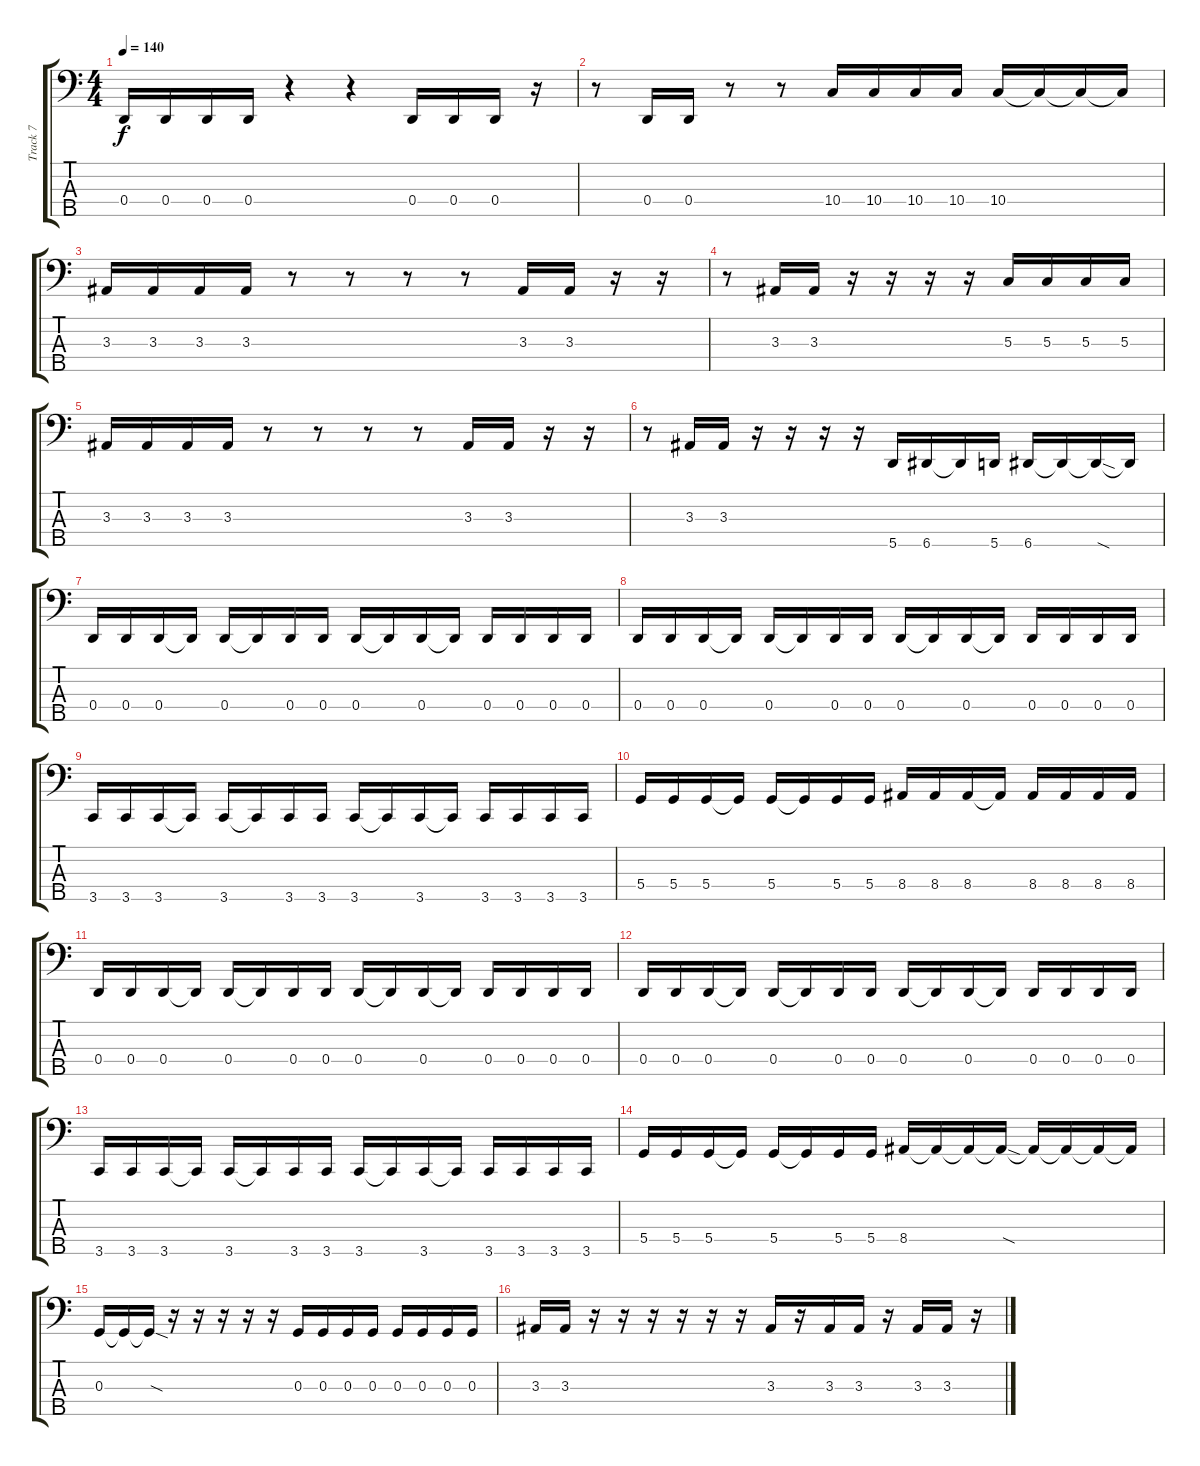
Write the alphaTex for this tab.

\track ("Track 7" "Track 7") {instrument electricbasspick}
\staff {score tabs}
\tuning (F2 C2 G1 D1 A0) {hide}
\ts (4 4)
\tempo 140
\clef f4
\ks c
0.4.16{dy f} 0.4.16 0.4.16 0.4.16 r.4 r.4 0.4.16 0.4.16 0.4.16 r.16 |
r.8 0.4.16 0.4.16 r.8 r.8 10.4.16 10.4.16 10.4.16 10.4.16 10.4.16 10.4{t}.16 10.4{t}.16 10.4{t}.16 |
3.3.16 3.3.16 3.3.16 3.3.16 r.8 r.8 r.8 r.8 3.3.16 3.3.16 r.16 r.16 |
r.8 3.3.16 3.3.16 r.16 r.16 r.16 r.16 5.3.16 5.3.16 5.3.16 5.3.16 |
3.3.16 3.3.16 3.3.16 3.3.16 r.8 r.8 r.8 r.8 3.3.16 3.3.16 r.16 r.16 |
r.8 3.3.16 3.3.16 r.16 r.16 r.16 r.16 5.5.16 6.5.16 6.5{t}.16 5.5.16 6.5.16 6.5{t}.16 6.5{sod t}.16 6.5{t}.16 |
0.4.16 0.4.16 0.4.16 0.4{t}.16 0.4.16 0.4{t}.16 0.4.16 0.4.16 0.4.16 0.4{t}.16 0.4.16 0.4{t}.16 0.4.16 0.4.16 0.4.16 0.4.16 |
0.4.16 0.4.16 0.4.16 0.4{t}.16 0.4.16 0.4{t}.16 0.4.16 0.4.16 0.4.16 0.4{t}.16 0.4.16 0.4{t}.16 0.4.16 0.4.16 0.4.16 0.4.16 |
3.5.16 3.5.16 3.5.16 3.5{t}.16 3.5.16 3.5{t}.16 3.5.16 3.5.16 3.5.16 3.5{t}.16 3.5.16 3.5{t}.16 3.5.16 3.5.16 3.5.16 3.5.16 |
5.4.16 5.4.16 5.4.16 5.4{t}.16 5.4.16 5.4{t}.16 5.4.16 5.4.16 8.4.16 8.4.16 8.4.16 8.4{t}.16 8.4.16 8.4.16 8.4.16 8.4.16 |
0.4.16 0.4.16 0.4.16 0.4{t}.16 0.4.16 0.4{t}.16 0.4.16 0.4.16 0.4.16 0.4{t}.16 0.4.16 0.4{t}.16 0.4.16 0.4.16 0.4.16 0.4.16 |
0.4.16 0.4.16 0.4.16 0.4{t}.16 0.4.16 0.4{t}.16 0.4.16 0.4.16 0.4.16 0.4{t}.16 0.4.16 0.4{t}.16 0.4.16 0.4.16 0.4.16 0.4.16 |
3.5.16 3.5.16 3.5.16 3.5{t}.16 3.5.16 3.5{t}.16 3.5.16 3.5.16 3.5.16 3.5{t}.16 3.5.16 3.5{t}.16 3.5.16 3.5.16 3.5.16 3.5.16 |
5.4.16 5.4.16 5.4.16 5.4{t}.16 5.4.16 5.4{t}.16 5.4.16 5.4.16 8.4.16 8.4{t}.16 8.4{t}.16 8.4{sod t}.16 8.4{t}.16 8.4{t}.16 8.4{t}.16 8.4{t}.16 |
0.3.16{volume 16} 0.3{t}.16 0.3{sod t}.16 r.16 r.16 r.16 r.16 r.16 0.3.16 0.3.16 0.3.16 0.3.16 0.3.16 0.3.16 0.3.16 0.3.16 |
3.3.16 3.3.16 r.16 r.16 r.16 r.16 r.16 r.16 3.3.16 r.16 3.3.16 3.3.16 r.16 3.3.16 3.3.16 r.16
